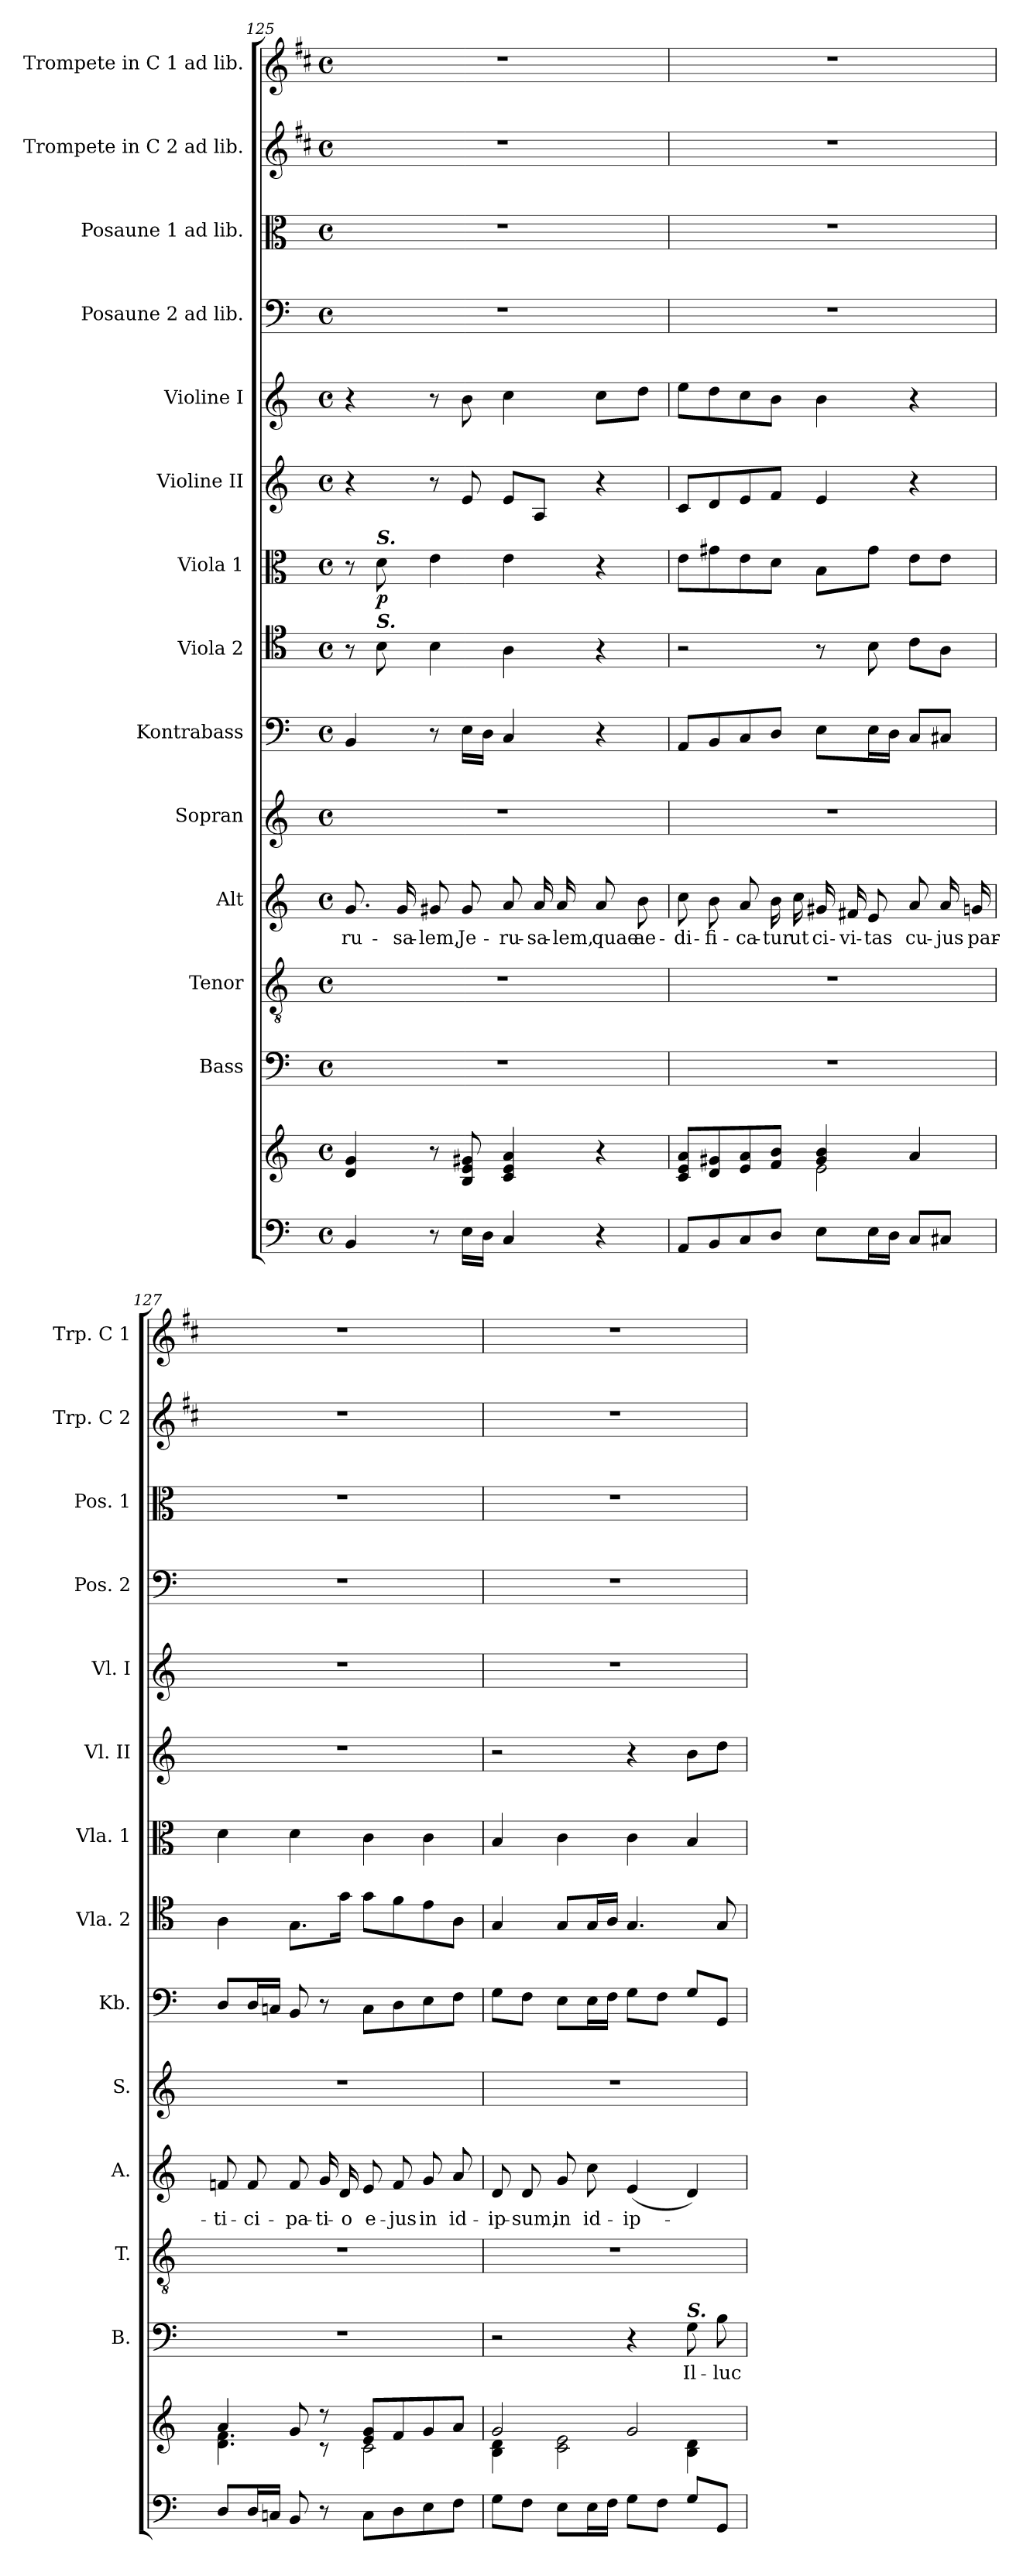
**kern	**kern	**kern	**text	**kern	**kern	**text	**kern	**kern	**kern	**kern	**dynam	**kern	**kern	**kern	**kern	**kern	**kern
*part14	*part14	*part13	*part13	*part12	*part11	*part11	*part10	*part9	*part8	*part7	*part7	*part6	*part5	*part4	*part3	*part2	*part1
*staff15	*staff14	*staff13	*staff13	*staff12	*staff11	*staff11	*staff10	*staff9	*staff8	*staff7	*staff7	*staff6	*staff5	*staff4	*staff3	*staff2	*staff1
*	*	*I"Bass	*	*I"Tenor	*I"Alt	*	*I"Sopran	*I"Kontrabass	*I"Viola 2	*I"Viola 1	*	*I"Violine II	*I"Violine I	*I"Posaune 2 ad lib.	*I"Posaune 1 ad lib.	*I"Trompete in C 2 ad lib.	*I"Trompete in C 1 ad lib.
*	*	*I'B.	*	*I'T.	*I'A.	*	*I'S.	*I'Kb.	*I'Vla. 2	*I'Vla. 1	*	*I'Vl. II	*I'Vl. I	*I'Pos. 2	*I'Pos. 1	*I'Trp. C 2	*I'Trp. C 1
*clefF4	*clefG2	*clefF4	*	*clefGv2	*clefG2	*	*clefG2	*clefF4	*clefC4	*clefC3	*	*clefG2	*clefG2	*clefF4	*clefC3	*clefG2	*clefG2
*	*	*	*	*	*	*	*	*ITrd7c12	*	*	*	*	*	*	*	*ITrd1c2	*ITrd1c2
*k[]	*k[]	*k[]	*	*k[]	*k[]	*	*k[]	*k[]	*k[]	*k[]	*	*k[]	*k[]	*k[]	*k[]	*k[]	*k[]
*C:	*C:	*C:	*	*C:	*C:	*	*C:	*C:	*C:	*C:	*	*C:	*C:	*C:	*C:	*C:	*C:
*M4/4	*M4/4	*M4/4	*	*M4/4	*M4/4	*	*M4/4	*M4/4	*M4/4	*M4/4	*	*M4/4	*M4/4	*M4/4	*M4/4	*M4/4	*M4/4
*met(c)	*met(c)	*met(c)	*	*met(c)	*met(c)	*	*met(c)	*met(c)	*met(c)	*met(c)	*	*met(c)	*met(c)	*met(c)	*met(c)	*met(c)	*met(c)
=125	=125	=125	=125	=125	=125	=125	=125	=125	=125	=125	=125	=125	=125	=125	=125	=125	=125
!	!	!	!	!	!	!LO:LY:b	!	!	!	!	!	!	!	!	!	!	!
4BB/	4d/ 4g/	1r	.	1r	8.g/	-ru-	1r	4BBB/	8r	8r	.	4r	4r	1r	1r	1r	1r
!	!	!	!	!	!	!	!	!	!	!LO:TX:a:Bi:t=S.	!	!	!	!	!	!	!
!	!	!	!	!	!	!	!	!	!LO:TX:a:Bi:t=S.	!	!	!	!	!	!	!	!
!	!	!	!	!	!	!	!	!	!	!	!LO:DY:b	!	!	!	!	!	!
.	.	.	.	.	.	.	.	.	8B\	8d\	p	.	.	.	.	.	.
!	!	!	!	!	!	!LO:LY:b	!	!	!	!	!	!	!	!	!	!	!
.	.	.	.	.	16g/	-sa-	.	.	.	.	.	.	.	.	.	.	.
!	!	!	!	!	!	!LO:LY:b	!	!	!	!	!	!	!	!	!	!	!
8r	8r	.	.	.	8g#X/	-lem,	.	8r	4B\	4e\	.	8r	8r	.	.	.	.
!	!	!	!	!	!	!LO:LY:b	!	!	!	!	!	!	!	!	!	!	!
16E\LL	8B/ 8e/ 8g#X/	.	.	.	8g#/	Je-	.	16EE\LL	.	.	.	8e/	8b\	.	.	.	.
16D\JJ	.	.	.	.	.	.	.	16DD\JJ	.	.	.	.	.	.	.	.	.
!	!	!	!	!	!	!LO:LY:b	!	!	!	!	!	!	!	!	!	!	!
4C/	4c/ 4e/ 4a/	.	.	.	8a/	-ru-	.	4CC/	4A\	4e\	.	8e/L	4cc\	.	.	.	.
!	!	!	!	!	!	!LO:LY:b	!	!	!	!	!	!	!	!	!	!	!
.	.	.	.	.	16a/	-sa-	.	.	.	.	.	8A/J	.	.	.	.	.
!	!	!	!	!	!	!LO:LY:b	!	!	!	!	!	!	!	!	!	!	!
.	.	.	.	.	16a/	-lem,	.	.	.	.	.	.	.	.	.	.	.
!	!	!	!	!	!	!LO:LY:b	!	!	!	!	!	!	!	!	!	!	!
4r	4r	.	.	.	8a/	quae	.	4r	4r	4r	.	4r	8cc\L	.	.	.	.
!	!	!	!	!	!	!LO:LY:b	!	!	!	!	!	!	!	!	!	!	!
.	.	.	.	.	8b\	ae-	.	.	.	.	.	.	8dd\J	.	.	.	.
=126	=126	=126	=126	=126	=126	=126	=126	=126	=126	=126	=126	=126	=126	=126	=126	=126	=126
*	*^	*	*	*	*	*	*	*	*	*	*	*	*	*	*	*	*
!	!	!	!	!	!	!	!LO:LY:b	!	!	!	!	!	!	!	!	!	!	!
8AA/L	8c/ 8e/ 8a/L	2ryy	1r	.	1r	8cc\	-di-	1r	8AAA/L	2r	8e\L	.	8c/L	8ee\L	1r	1r	1r	1r
!	!	!	!	!	!	!	!LO:LY:b	!	!	!	!	!	!	!	!	!	!	!
8BB/	8d/ 8g#X/	.	.	.	.	8b\	-fi-	.	8BBB/	.	8g#X\	.	8d/	8dd\	.	.	.	.
!	!	!	!	!	!	!	!LO:LY:b	!	!	!	!	!	!	!	!	!	!	!
8C/	8e/ 8a/	.	.	.	.	8a/	-ca-	.	8CC/	.	8e\	.	8e/	8cc\	.	.	.	.
!	!	!	!	!	!	!	!LO:LY:b	!	!	!	!	!	!	!	!	!	!	!
8D/J	8f/ 8b/J	.	.	.	.	16b\	-tur	.	8DD/J	.	8d\J	.	8f/J	8b\J	.	.	.	.
!	!	!	!	!	!	!	!LO:LY:b	!	!	!	!	!	!	!	!	!	!	!
.	.	.	.	.	.	16cc\	ut	.	.	.	.	.	.	.	.	.	.	.
!	!	!	!	!	!	!	!LO:LY:b	!	!	!	!	!	!	!	!	!	!	!
8E\L	4g#/ 4b/	2e\	.	.	.	16g#X/	ci-	.	8EE\L	8r	8B\L	.	4e/	4b\	.	.	.	.
!	!	!	!	!	!	!	!LO:LY:b	!	!	!	!	!	!	!	!	!	!	!
.	.	.	.	.	.	16f#X/	-vi-	.	.	.	.	.	.	.	.	.	.	.
!	!	!	!	!	!	!	!LO:LY:b	!	!	!	!	!	!	!	!	!	!	!
16E\L	.	.	.	.	.	8e/	-tas	.	16EE\L	8B\	8g#\J	.	.	.	.	.	.	.
16D\JJ	.	.	.	.	.	.	.	.	16DD\JJ	.	.	.	.	.	.	.	.	.
!	!	!	!	!	!	!	!LO:LY:b	!	!	!	!	!	!	!	!	!	!	!
8C/L	4a/	.	.	.	.	8a/	cu-	.	8CC/L	8c\L	8e\L	.	4r	4r	.	.	.	.
!	!	!	!	!	!	!	!LO:LY:b	!	!	!	!	!	!	!	!	!	!	!
8C#X/J	.	.	.	.	.	16a/	-jus	.	8CC#X/J	8A\J	8e\J	.	.	.	.	.	.	.
!	!	!	!	!	!	!	!LO:LY:b	!	!	!	!	!	!	!	!	!	!	!
.	.	.	.	.	.	16gn/	par-	.	.	.	.	.	.	.	.	.	.	.
!!LO:PB:g=z
=127	=127	=127	=127	=127	=127	=127	=127	=127	=127	=127	=127	=127	=127	=127	=127	=127	=127	=127
!	!	!	!	!	!	!	!LO:LY:b	!	!	!	!	!	!	!	!	!	!	!
8D/L	4a/	4.d\ 4.f\	1r	.	1r	8fn/	-ti-	1r	8DD/L	4A\	4d\	.	1r	1r	1r	1r	1r	1r
!	!	!	!	!	!	!	!LO:LY:b	!	!	!	!	!	!	!	!	!	!	!
16D/L	.	.	.	.	.	8f/	-ci-	.	16DD/L	.	.	.	.	.	.	.	.	.
16Cn/JJ	.	.	.	.	.	.	.	.	16CCn/JJ	.	.	.	.	.	.	.	.	.
!	!	!	!	!	!	!	!LO:LY:b	!	!	!	!	!	!	!	!	!	!	!
8BB/	8g/	.	.	.	.	8f/	-pa-	.	8BBB/	8.G\L	4d\	.	.	.	.	.	.	.
!	!	!	!	!	!	!	!LO:LY:b	!	!	!	!	!	!	!	!	!	!	!
8r	8r	8r	.	.	.	16g/	-ti-	.	8r	.	.	.	.	.	.	.	.	.
!	!	!	!	!	!	!	!LO:LY:b	!	!	!	!	!	!	!	!	!	!	!
.	.	.	.	.	.	16d/	-o	.	.	16g\Jk	.	.	.	.	.	.	.	.
!	!	!	!	!	!	!	!LO:LY:b	!	!	!	!	!	!	!	!	!	!	!
8C\L	8e/ 8g/L	2c\	.	.	.	8e/	e-	.	8CC\L	8g\L	4c\	.	.	.	.	.	.	.
!	!	!	!	!	!	!	!LO:LY:b	!	!	!	!	!	!	!	!	!	!	!
8D\	8f/	.	.	.	.	8f/	-jus	.	8DD\	8f\	.	.	.	.	.	.	.	.
!	!	!	!	!	!	!	!LO:LY:b	!	!	!	!	!	!	!	!	!	!	!
8E\	8g/	.	.	.	.	8g/	in	.	8EE\	8e\	4c\	.	.	.	.	.	.	.
!	!	!	!	!	!	!	!LO:LY:b	!	!	!	!	!	!	!	!	!	!	!
8F\J	8a/J	.	.	.	.	8a/	id-	.	8FF\J	8A\J	.	.	.	.	.	.	.	.
=128	=128	=128	=128	=128	=128	=128	=128	=128	=128	=128	=128	=128	=128	=128	=128	=128	=128	=128
!	!	!	!	!	!	!	!LO:LY:b	!	!	!	!	!	!	!	!	!	!	!
8G\L	2g/	4B\ 4d\	2r	.	1r	8d/	-ip-	1r	8GG\L	4G/	4B/	.	2r	1r	1r	1r	1r	1r
!	!	!	!	!	!	!	!LO:LY:b	!	!	!	!	!	!	!	!	!	!	!
8F\J	.	.	.	.	.	8d/	-sum,	.	8FF\J	.	.	.	.	.	.	.	.	.
!	!	!	!	!	!	!	!LO:LY:b	!	!	!	!	!	!	!	!	!	!	!
8E\L	.	2c\ 2e\	.	.	.	8g/	in	.	8EE\L	8G/L	4c\	.	.	.	.	.	.	.
!	!	!	!	!	!	!	!LO:LY:b	!	!	!	!	!	!	!	!	!	!	!
16E\L	.	.	.	.	.	8cc\	id-	.	16EE\L	16G/L	.	.	.	.	.	.	.	.
16F\JJ	.	.	.	.	.	.	.	.	16FF\JJ	16A/JJ	.	.	.	.	.	.	.	.
!	!	!	!	!	!	!	!LO:LY:b	!	!	!	!	!	!	!	!	!	!	!
8G\L	2g/	.	4r	.	.	(<4e/	-ip-	.	8GG\L	4.G/	4c\	.	4r	.	.	.	.	.
8F\J	.	.	.	.	.	.	.	.	8FF\J	.	.	.	.	.	.	.	.	.
!	!	!	!LO:TX:a:Bi:t=S.	!	!	!	!	!	!	!	!	!	!	!	!	!	!	!
!	!	!	!	!LO:LY:b	!	!	!	!	!	!	!	!	!	!	!	!	!	!
8G/L	.	4B\ 4d\	8G\	Il-	.	4d/)	.	.	8GG/L	.	4B/	.	8b\L	.	.	.	.	.
!	!	!	!	!LO:LY:b	!	!	!	!	!	!	!	!	!	!	!	!	!	!
8GG/J	.	.	8B\	-luc	.	.	.	.	8GGG/J	8G/	.	.	8dd\J	.	.	.	.	.
*	*v	*v	*	*	*	*	*	*	*	*	*	*	*	*	*	*	*	*
=	=	=	=	=	=	=	=	=	=	=	=	=	=	=	=	=	=
*-	*-	*-	*-	*-	*-	*-	*-	*-	*-	*-	*-	*-	*-	*-	*-	*-	*-
